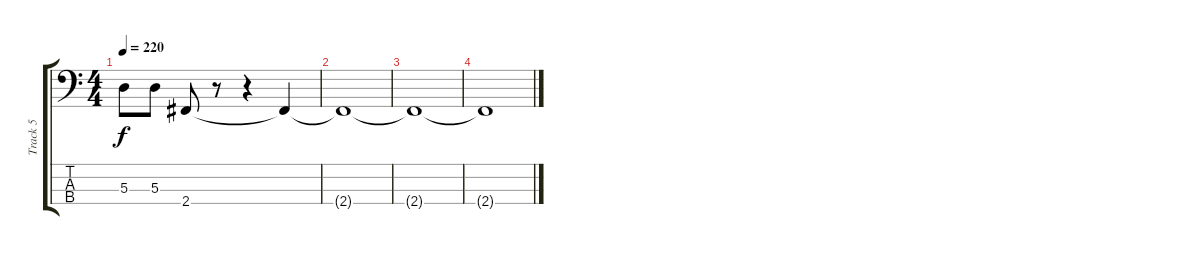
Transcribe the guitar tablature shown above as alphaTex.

\track ("Track 5" "Track 5") {instrument electricbasspick}
\staff {score tabs}
\tuning (G2 D2 A1 E1) {hide}
\ts (4 4)
\tempo 220
\clef f4
\ks c
5.3.8{dy f} 5.3.8 2.4.8 r.8 r.4 2.4{t}.4 |
2.4{t}.1 |
2.4{t}.1 |
2.4{t}.1
